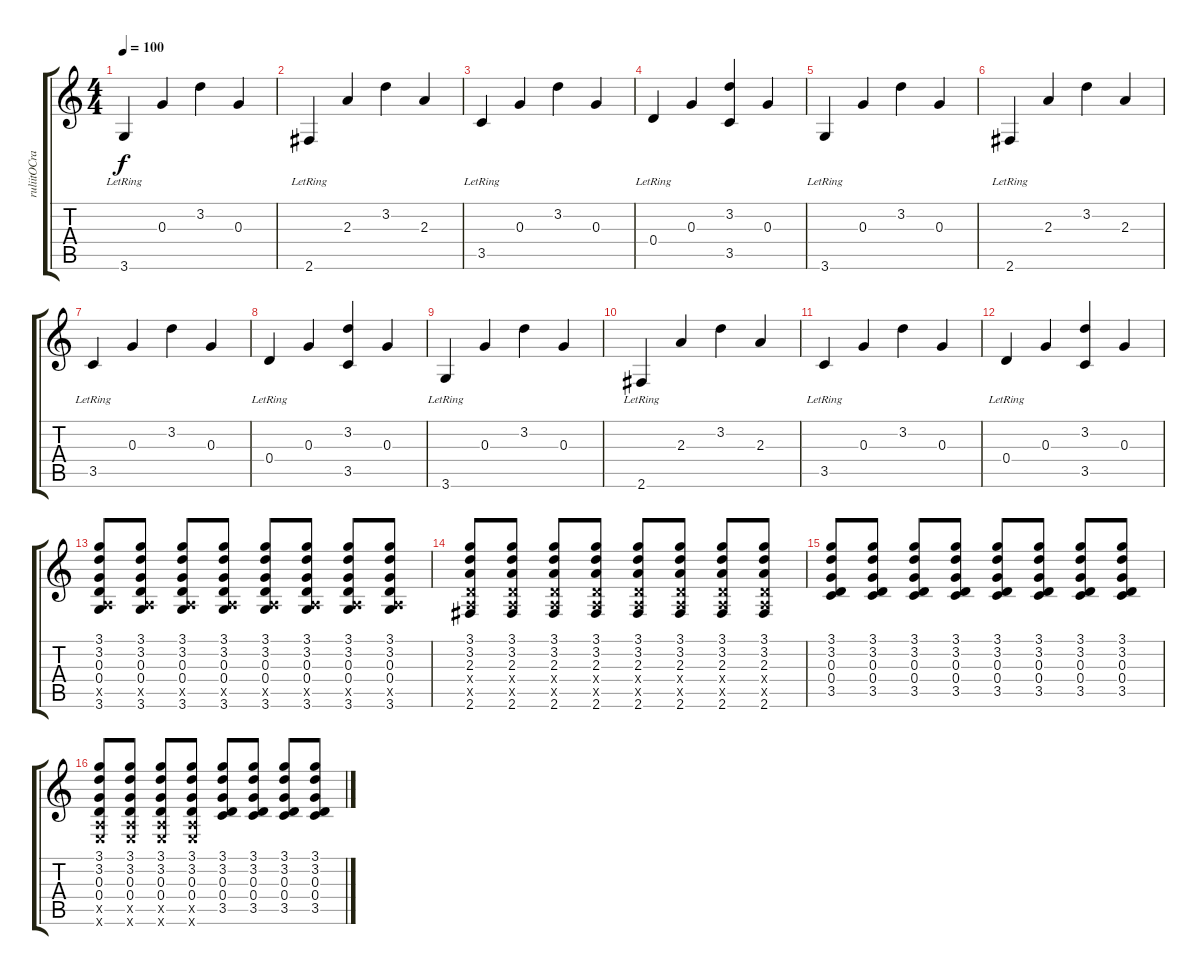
\track ("ruliitOCrack!" "ruliitOCra") {instrument acousticguitarsteel}
\staff {score tabs}
\tuning (E4 B3 G3 D3 A2 E2) {hide}
\ts (4 4)
\tempo 100
\clef g2
\ks c
3.6{lr}.4{dy f} 0.3.4 3.2.4 0.3.4 |
2.6{lr}.4 2.3.4 3.2.4 2.3.4 |
3.5{lr}.4 0.3.4 3.2.4 0.3.4 |
0.4{lr}.4 0.3.4 (3.2 3.5).4 0.3.4 |
3.6{lr}.4 0.3.4 3.2.4 0.3.4 |
2.6{lr}.4 2.3.4 3.2.4 2.3.4 |
3.5{lr}.4 0.3.4 3.2.4 0.3.4 |
0.4{lr}.4 0.3.4 (3.2 3.5).4 0.3.4 |
3.6{lr}.4 0.3.4 3.2.4 0.3.4 |
2.6{lr}.4 2.3.4 3.2.4 2.3.4 |
3.5{lr}.4 0.3.4 3.2.4 0.3.4 |
0.4{lr}.4 0.3.4 (3.2 3.5).4 0.3.4 |
(3.1 3.2 0.3 0.4 0.5{x} 3.6).8 (3.1 3.2 0.3 0.4 0.5{x} 3.6).8 (3.1 3.2 0.3 0.4 0.5{x} 3.6).8 (3.1 3.2 0.3 0.4 0.5{x} 3.6).8 (3.1 3.2 0.3 0.4 0.5{x} 3.6).8 (3.1 3.2 0.3 0.4 0.5{x} 3.6).8 (3.1 3.2 0.3 0.4 0.5{x} 3.6).8 (3.1 3.2 0.3 0.4 0.5{x} 3.6).8 |
(3.1 3.2 2.3 0.4{x} 0.5{x} 2.6).8 (3.1 3.2 2.3 0.4{x} 0.5{x} 2.6).8 (3.1 3.2 2.3 0.4{x} 0.5{x} 2.6).8 (3.1 3.2 2.3 0.4{x} 0.5{x} 2.6).8 (3.1 3.2 2.3 0.4{x} 0.5{x} 2.6).8 (3.1 3.2 2.3 0.4{x} 0.5{x} 2.6).8 (3.1 3.2 2.3 0.4{x} 0.5{x} 2.6).8 (3.1 3.2 2.3 0.4{x} 0.5{x} 2.6).8 |
(3.1 3.2 0.3 0.4 3.5).8 (3.1 3.2 0.3 0.4 3.5).8 (3.1 3.2 0.3 0.4 3.5).8 (3.1 3.2 0.3 0.4 3.5).8 (3.1 3.2 0.3 0.4 3.5).8 (3.1 3.2 0.3 0.4 3.5).8 (3.1 3.2 0.3 0.4 3.5).8 (3.1 3.2 0.3 0.4 3.5).8 |
(3.1 3.2 0.3 0.4 0.5{x} 0.6{x}).8 (3.1 3.2 0.3 0.4 0.5{x} 0.6{x}).8 (3.1 3.2 0.3 0.4 0.5{x} 0.6{x}).8 (3.1 3.2 0.3 0.4 0.5{x} 0.6{x}).8 (3.1 3.2 0.3 0.4 3.5).8 (3.1 3.2 0.3 0.4 3.5).8 (3.1 3.2 0.3 0.4 3.5).8 (3.1 3.2 0.3 0.4 3.5).8
